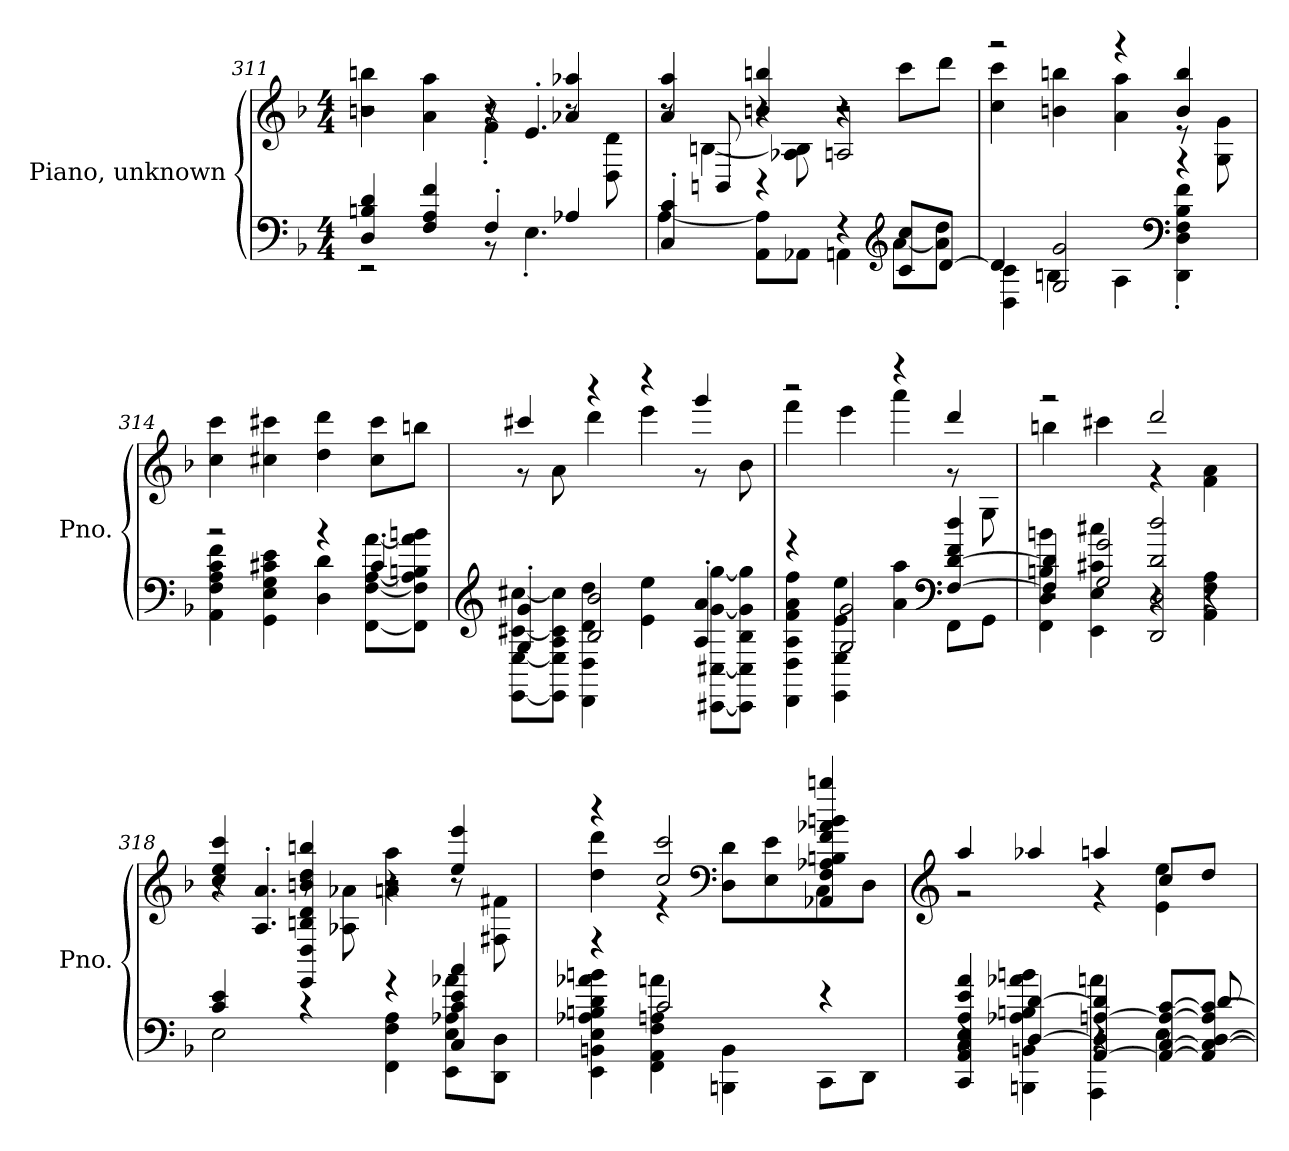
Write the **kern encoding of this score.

**kern	**kern
*part1	*part1
*staff2	*staff1
*I"Piano, unknown	*
*I'Pno.	*
*clefF4	*clefG2
*k[b-]	*k[b-]
*M4/4	*M4/4
=311	=311
*^	*^
*	*	*	*^
4D/ 4Bn/ 4d/	2r	2r	4bn\ 4bbn\	2r
4F/ 4A/ 4f/	.	.	4a\ 4aa\	.
4F'/	8r	4r	4f'\	8r
.	4.E'\	.	.	4.e'/
4A-X/	.	4a-X/ 4aa-X/	8r	.
.	.	.	8D\ 8d\	.
=312	=312	=312	=312	=312
4C/' 4c/'	[4A\	4a/ 4aa/	8r	8r
.	.	.	[4Bn\	8BBn/
4r	8AA\ 8A\]L	4bn/ 4bbn/	.	4r
.	8AA-X\J	.	8A-X\ 8B\]	.
4r	4AAn\	2r	4r	2An/
*clefG2	*	*	*	*
8c/ 8cc/L	[8a\L	.	8ccc\L	.
[8d/J	8a\] 8dd\J	.	8ddd\J	.
*	*	*	*v	*v
=313	=313	=313	=313
4d/]	4D\ 4c\	2r	4cc\ 4ccc\
2G/ 2g/	4Bn\	.	4bn\ 4bbn\
.	4A\	4r	4a\ 4aa\
*clefF4	*	*	*
4r	4DD\' 4D\' 4F\' 4B\' 4f\'	4b/ 4bb/	8r
.	.	.	8G\ 8g\
*	*	*v	*v
!!LO:LB:g=z
=314	=314	=314
2r	4AA\ 4F\ 4A\ 4c\ 4f\	4cc\ 4ccc\
.	4GG\ 4E\ 4G\ 4c#X\ 4e\	4cc#X\ 4ccc#X\
4r	4D\ 4d\	4dd\ 4ddd\
4c#'/	[8FF\ [8F\ [8A\ [8a\L	8cc#\ 8ccc#\L
.	8FF\] 8F\] 8A\] 8Bn\ 8a\] 8bn\J	8bbn\J
=315	=315	=315
*clefG2	*	*
*	*	*^
4G/' 4g/'	[8EE\ [8E\ [8c#X\ [8cc#X\L	4ccc#X/	8r
.	8EE\] 8E\] 8A\ 8c#\] 8cc#\]J	.	8a\
2B-/ 2b-/	4DD\ 4D\ 4d\ 4dd\	4r	4ddd\
.	4e\ 4ee\	4r	4eee\
4A/' 4a/'	[8CC#X\ [8C#X\ [8g\ [8gg\L	4ggg/	8r
.	8CC#\] 8C#\] 8B-\ 8g\] 8gg\]J	.	8b-\
=316	=316	=316	=316
4r	4DD\ 4D\ 4A\ 4f\ 4a\ 4ff\	2r	4fff\
2G/ 2g/	4EE\ 4E\ 4e\ 4ee\	.	4eee\
.	4a\ 4aa\	4r	4aaa\
*clefF4	*	*	*
[4F/ [4d/ 4f/ 4dd/	8FF\L	4ddd/	8r
.	8GG\J	.	8G\
=317	=317	=317	=317
*	*^	*	*
4F/] 4d/]	4FF\ 4D\ 4Bn\ 4bn\	2r	2r	4bbn\
2G/ 2g/	4EE\ 4E\ 4c#X\ 4cc#X\	.	.	4ccc#X\
.	4r	2DD/ 2D/ 2d/ 2dd/	2ddd/	4r
4r	4AA\ 4F\ 4A\	.	.	4f\ 4a\
*	*v	*v	*	*
!!LO:LB:g=z
=318	=318	=318	=318
*	*	*	*^
4c/ 4e/	2E\	4cc/ 4ee/ 4ccc/	4r	8r
.	.	.	.	4.A/' 4.a/'
4r	.	4EE/ 4D/ 4Bn/ 4d/ 4bn/ 4dd/ 4bbn/	8r	.
.	.	.	8A-X\ 8a-X\	.
4r	4FF\ 4F\ 4A\	4r	4an\ 4aa\	2r
4C/ 4c/ 4e/ 4cc/	8EE\ 8E\ 8A-X\ 8a-X\L	4ee/ 4eee/	8r	.
.	8DD\ 8D\J	.	8F#X\ 8f#X\	.
*	*	*	*v	*v
=319	=319	=319	=319
4r	4EE\ 4BBn\ 4E\ 4A-X\ 4Bn\ 4d\ 4a-X\ 4bn\	4r	4dd\ 4ddd\
2c/	4FF\ 4AA\ 4F\ 4An\ 4an\	2cc/ 2ccc/	4r
*	*	*clefF4	*
.	4BBBn\ 4BB\	.	8D\ 8d\L
.	.	.	8E\ 8e\
4r	8CC\L	4AA-X/ 4F/ 4A-X/ 4Bn/ 4f/ 4a-X/ 4bn/ 4bbn/	8C\
.	8DD\J	.	8D\J
*v	*v	*	*
=320	=320	=320
*	*clefG2	*
*^	*	*
*	*^	*	*
4CC/ 4AA/ 4C/ 4E/ 4A/ 4e/ 4a/	4r	2r	4aa/	2r
[4D/ [4d/	4BBBn\ 4BBn\ 4A-X\ 4Bn\ 4a-X\ 4bn\	.	4aa-X/	.
[4AA/ 4D/] [4An/ 4d/]	4AAA\ 4an\	4r	4aan/	4r
8AA/_ [8C/ 8A/_ [8c/L	4E\	8r	8cc/L	4e\ 4ee\
8AA/] 8C/_ [8D/ 8A/] 8c/_J	.	8d/	8dd/J	.
*v	*v	*v	*	*
*	*v	*v
=	=
*-	*-
